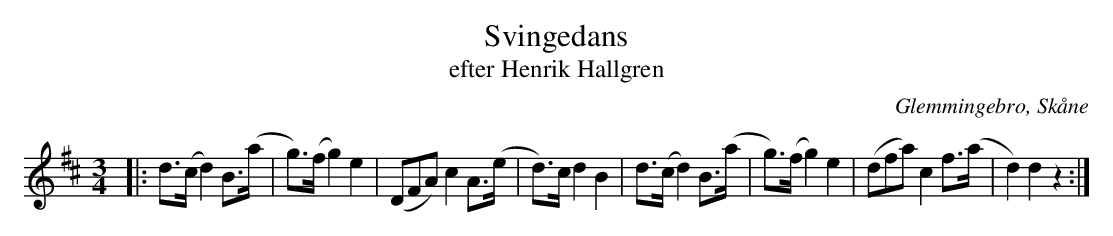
X:1
T:Svingedans
T:efter Henrik Hallgren
O:Glemmingebro, Skåne
M:3/4
L:1/8
K:D
|: d>(c d2) B>(a | g)>(f g2) e2 | 3(DFA) c2 A>(e | d)>c d2 B2 | d>(c d2) B>(a | g)>(f g2) e2 | 3(dfa) c2 f>(a | d2) d2 z2 :|
